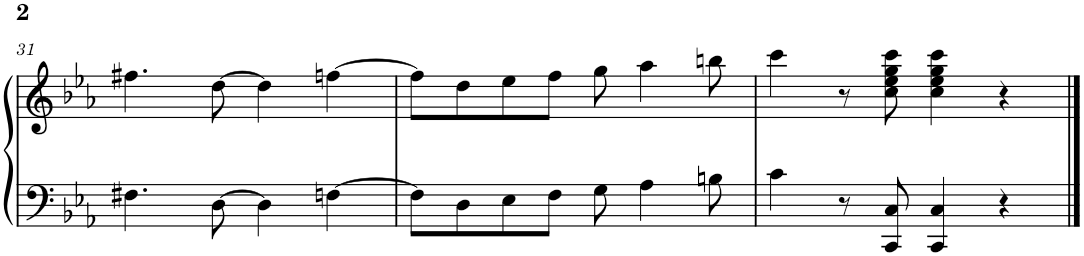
**kern	**kern
*part1	*part1
*staff2	*staff1
*I"Piano	*
*I'Pno	*
!!LO:PB:g=z
*clefF4	*clefG2
*k[b-e-a-]	*k[b-e-a-]
*M4/4	*M4/4
=31	=31
4.F#X\	4.ff#X\
[8D\	[8dd\
4D\]	4dd\]
[4Fn\	[4ffn\
=32	=32
8F\L]	8ff\L]
8D\	8dd\
8E-\	8ee-\
8F\J	8ff\J
8G\	8gg\
4A-\	4aa-\
8Bn\	8bbn\
=33	=33
4c\	4ccc\
8r	8r
8CC/ 8C/	8cc\ 8ee-\ 8gg\ 8ccc\
4CC/ 4C/	4cc\ 4ee-\ 4gg\ 4ccc\
4r	4r
==	==
*-	*-
